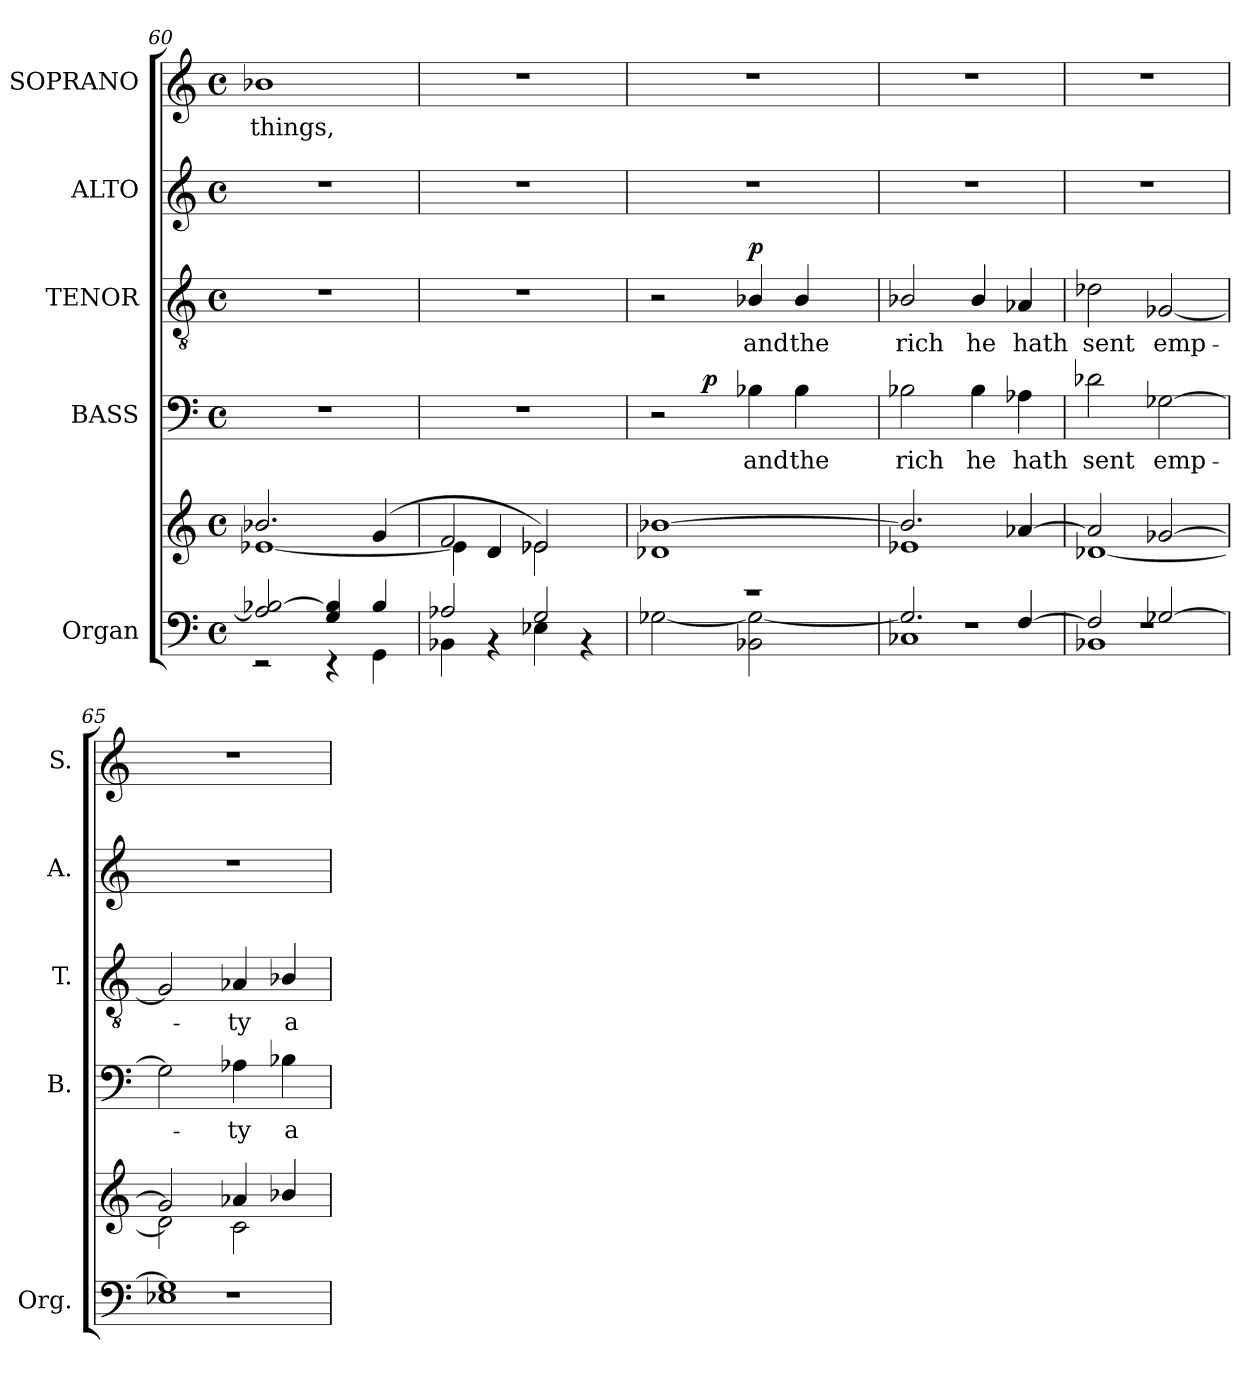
**kern	**kern	**kern	**text	**dynam	**kern	**text	**dynam	**kern	**kern	**text
*part5	*part5	*part4	*part4	*part4	*part3	*part3	*part3	*part2	*part1	*part1
*staff6	*staff5	*staff4	*staff4	*staff4	*staff3	*staff3	*staff3	*staff2	*staff1	*staff1
*I"Organ	*	*I"BASS	*	*	*I"TENOR	*	*	*I"ALTO	*I"SOPRANO	*
*I'Org.	*	*I'B.	*	*	*I'T.	*	*	*I'A.	*I'S.	*
*clefF4	*clefG2	*clefF4	*	*	*clefGv2	*	*	*clefG2	*clefG2	*
*	*	*	*	*	*ITrd7c12	*	*	*	*	*
*k[]	*k[]	*k[]	*	*	*k[]	*	*	*k[]	*k[]	*
*C:	*C:	*C:	*	*	*C:	*	*	*C:	*C:	*
*M4/4	*M4/4	*M4/4	*	*	*M4/4	*	*	*M4/4	*M4/4	*
*met(c)	*met(c)	*met(c)	*	*	*met(c)	*	*	*met(c)	*met(c)	*
=60	=60	=60	=60	=60	=60	=60	=60	=60	=60	=60
*^	*^	*	*	*	*	*	*	*	*	*
!	!	!	!	!	!	!	!	!	!	!	!	!LO:LY:b:color=#000000
2A-i/] [2B-Xi	2r	2.b-Xi/	[1e-Xi	1r	.	.	1r	.	.	1r	1b-Xi	things,
4Gi/ 4B-i]	4r	.	.	.	.	.	.	.	.	.	.	.
4B-i/	4GGi\	(4gi/	.	.	.	.	.	.	.	.	.	.
=61	=61	=61	=61	=61	=61	=61	=61	=61	=61	=61	=61	=61
2A-Xi/	4BB-Xi\	2fi/	4e-i\]	1r	.	.	1r	.	.	1r	1r	.
.	4r	.	4di/	.	.	.	.	.	.	.	.	.
2Gi/	4E-Xi\	2e-Xi/)	2e-i\	.	.	.	.	.	.	.	.	.
.	4r	.	.	.	.	.	.	.	.	.	.	.
=62	=62	=62	=62	=62	=62	=62	=62	=62	=62	=62	=62	=62
*	*	*	*	*^	*	*	*	*	*	*	*	*
1r	[2G-Xi\	[1b-Xi	1d-Xi	2r	4ryy	.	.	2r	.	.	1r	1r	.
.	.	.	.	.	256.ryy	.	.	.	.	.	.	.	.
.	.	.	.	.	2ryy	.	p	.	.	.	.	.	.
!	!	!	!	!	!	!LO:LY:b:color=#000000	!	!	!	!	!	!	!
!	!	!	!	!	!	!	!	!	!LO:LY:b:color=#000000	!	!	!	!
.	2BB-Xi\ 2G-i_	.	.	4B-Xi\	.	and	.	4BB-Xi/	and	p	.	.	.
!	!	!	!	!	!	!LO:LY:b:color=#000000	!	!	!	!	!	!	!
!	!	!	!	!	!	!	!	!	!LO:LY:b:color=#000000	!	!	!	!
.	.	.	.	4B-i\	.	the	.	4BB-i/	the	.	.	.	.
.	.	.	.	.	8ryy	.	.	.	.	.	.	.	.
.	.	.	.	.	16ryy	.	.	.	.	.	.	.	.
.	.	.	.	.	32ryy	.	.	.	.	.	.	.	.
.	.	.	.	.	64ryy	.	.	.	.	.	.	.	.
.	.	.	.	.	128ryy	.	.	.	.	.	.	.	.
.	.	.	.	.	512ryy	.	.	.	.	.	.	.	.
*	*	*	*	*v	*v	*	*	*	*	*	*	*	*
=63	=63	=63	=63	=63	=63	=63	=63	=63	=63	=63	=63	=63
*	*^	*	*	*	*	*	*	*	*	*	*	*
*	*	*	*	*	*^	*	*	*	*	*	*	*	*
!	!	!	!	!	!	!	!LO:LY:b:color=#000000	!	!	!	!	!	!	!
*	*	*	*	*	*v	*v	*	*	*	*	*	*	*	*
*	*	*	*	*	*^	*	*	*	*	*	*	*	*
!	!	!	!	!	!	!	!	!	!	!LO:LY:b:color=#000000	!	!	!	!
*	*	*	*	*	*v	*v	*	*	*	*	*	*	*	*
1r	1C-Xi	2.G-i/]	2.b-i/]	1e-Xi	2B-Xi\	rich	.	2BB-Xi/	rich	.	1r	1r	.
!	!	!	!	!	!	!LO:LY:b:color=#000000	!	!	!	!	!	!	!
!	!	!	!	!	!	!	!	!	!LO:LY:b:color=#000000	!	!	!	!
.	.	.	.	.	4B-i\	he	.	4BB-i/	he	.	.	.	.
!	!	!	!	!	!	!LO:LY:b:color=#000000	!	!	!	!	!	!	!
!	!	!	!	!	!	!	!	!	!LO:LY:b:color=#000000	!	!	!	!
.	.	[4Fi/	[4a-Xi/	.	4A-Xi\	hath	.	4AA-Xi/	hath	.	.	.	.
=64	=64	=64	=64	=64	=64	=64	=64	=64	=64	=64	=64	=64	=64
!	!	!	!	!	!	!LO:LY:b:color=#000000	!	!	!	!	!	!	!
!	!	!	!	!	!	!	!	!	!LO:LY:b:color=#000000	!	!	!	!
1r	1BB-Xi	2Fi/]	2a-i/]	[1d-Xi	2d-Xi\	sent	.	2D-Xi\	sent	.	1r	1r	.
!	!	!	!	!	!	!LO:LY:b:color=#000000	!	!	!	!	!	!	!
!	!	!	!	!	!	!	!	!	!LO:LY:b:color=#000000	!	!	!	!
.	.	[2G-Xi/	[2g-Xi/	.	[2G-Xi\	emp-	.	[2GG-Xi/	emp-	.	.	.	.
=65	=65	=65	=65	=65	=65	=65	=65	=65	=65	=65	=65	=65	=65
1r	1E-Xi	1G-i]	2g-i/]	2d-i\]	2G-i\]	.	.	2GG-i/]	.	.	1r	1r	.
!	!	!	!	!	!	!LO:LY:b:color=#000000	!	!	!	!	!	!	!
!	!	!	!	!	!	!	!	!	!LO:LY:b:color=#000000	!	!	!	!
.	.	.	4a-Xi/	2ci\	4A-Xi\	-ty	.	4AA-Xi/	-ty	.	.	.	.
!	!	!	!	!	!	!LO:LY:b:color=#000000	!	!	!	!	!	!	!
!	!	!	!	!	!	!	!	!	!LO:LY:b:color=#000000	!	!	!	!
.	.	.	4b-Xi/	.	4B-Xi\	a-	.	4BB-Xi/	a-	.	.	.	.
*v	*v	*v	*	*	*	*	*	*	*	*	*	*	*
*	*v	*v	*	*	*	*	*	*	*	*	*
=	=	=	=	=	=	=	=	=	=	=
*-	*-	*-	*-	*-	*-	*-	*-	*-	*-	*-
